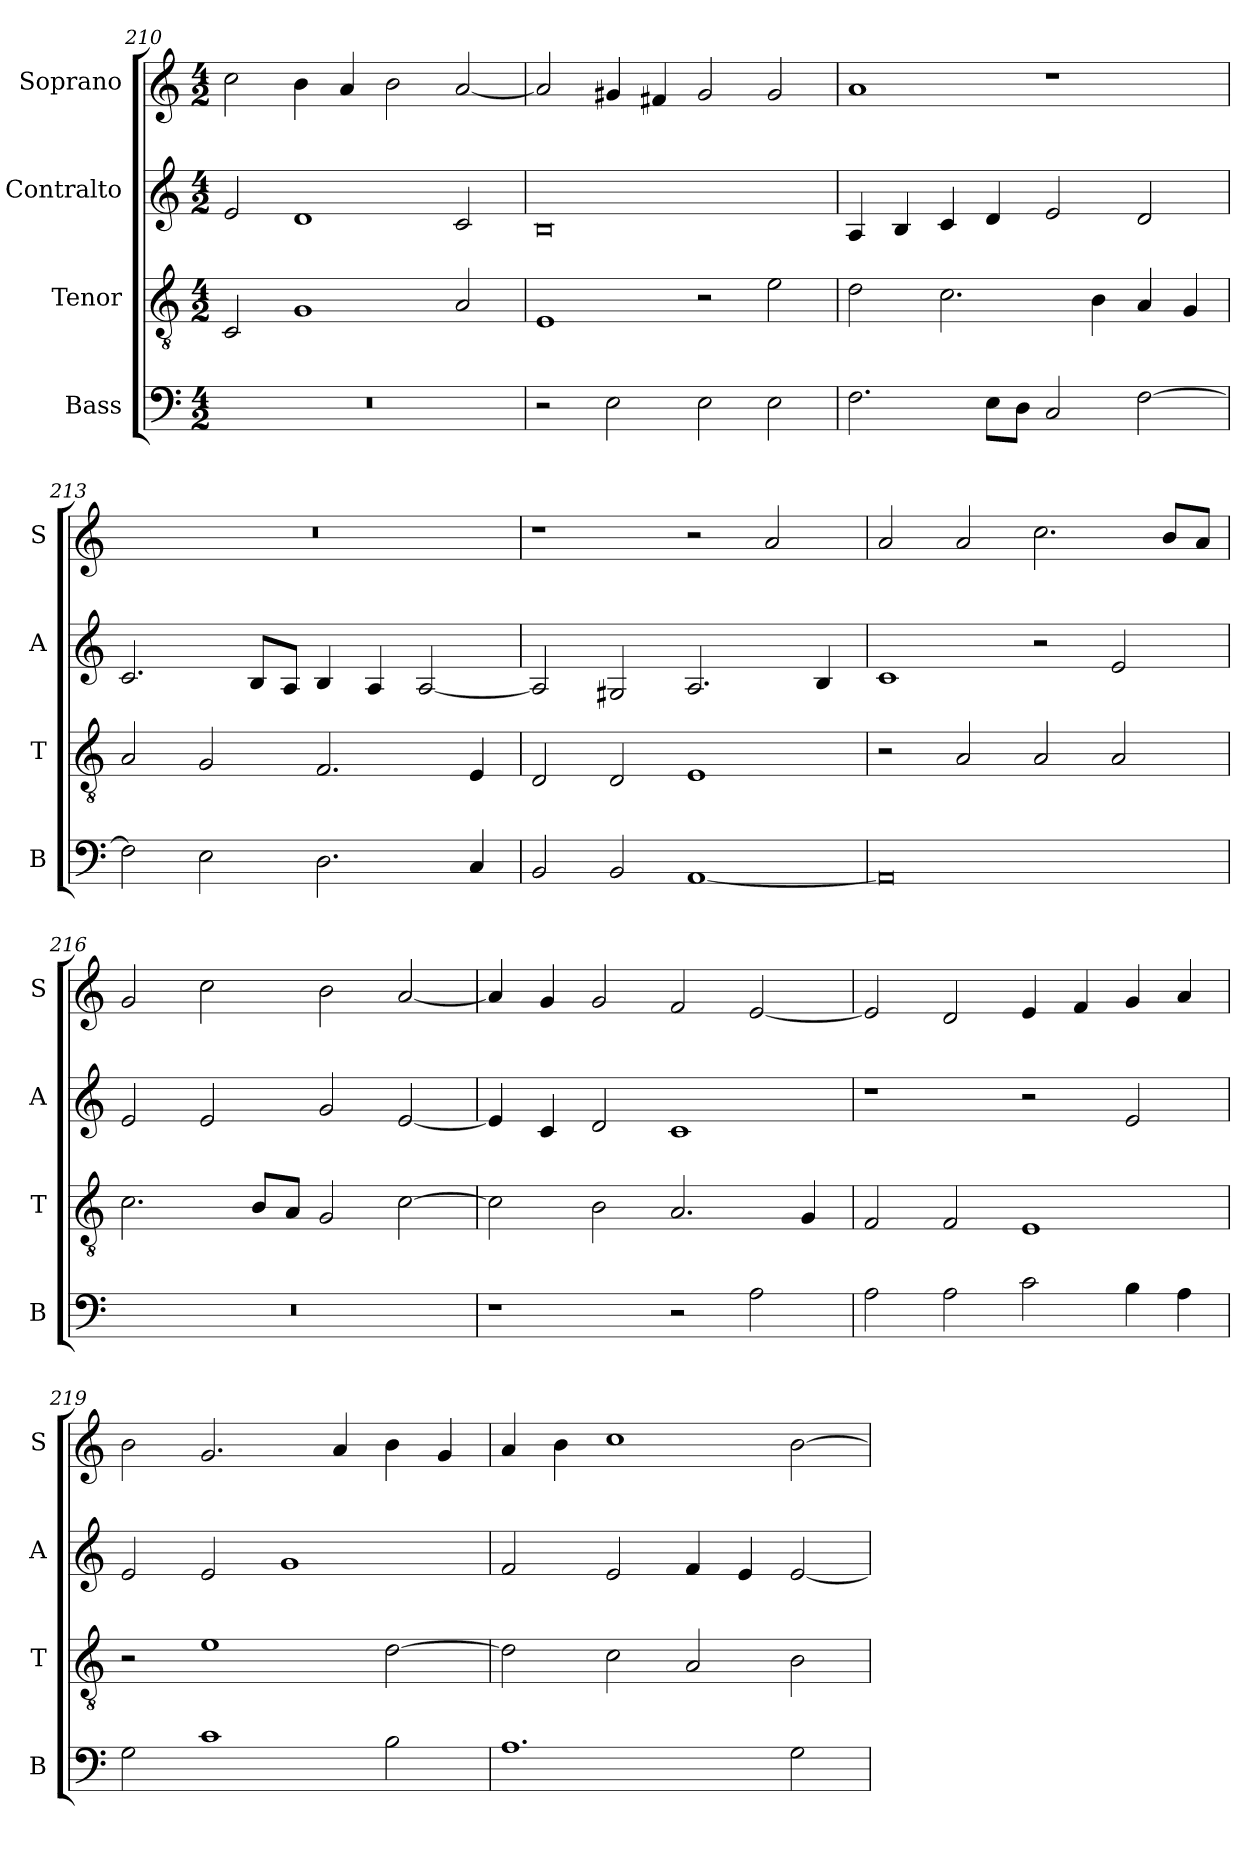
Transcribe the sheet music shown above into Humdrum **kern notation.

**kern	**kern	**kern	**kern
*part4	*part3	*part2	*part1
*staff4	*staff3	*staff2	*staff1
*I"Bass	*I"Tenor	*I"Contralto	*I"Soprano
*I'B	*I'T	*I'A	*I'S
*clefF4	*clefGv2	*clefG2	*clefG2
*k[]	*k[]	*k[]	*k[]
*A:aeo	*A:aeo	*A:aeo	*A:aeo
*M4/2	*M4/2	*M4/2	*M4/2
=210	=210	=210	=210
0r	2C	2e	2cc
.	1G	1d	4b
.	.	.	4a
.	.	.	2b
.	2A	2c	[2a
=211	=211	=211	=211
2r	1E	0B	2a]
2E	.	.	4g#X
.	.	.	4f#X
2E	2r	.	2g#
2E	2e	.	2g#
=212	=212	=212	=212
2.F	2d	4A	1a
.	.	4B	.
.	2.c	4c	.
8E\L	.	4d	.
8D\J	.	.	.
2C	.	2e	1r
.	4B	.	.
[2F	4A	2d	.
.	4G	.	.
=213	=213	=213	=213
2F]	2A	2.c	0r
2E	2G	.	.
.	.	8B/L	.
.	.	8A/J	.
2.D	2.F	4B	.
.	.	4A	.
.	.	[2A	.
4C	4E	.	.
=214	=214	=214	=214
2BB	2D	2A]	1r
2BB	2D	2G#X	.
[1AA	1E	2.A	2r
.	.	.	2a
.	.	4B	.
=215	=215	=215	=215
0AA]	2r	1c	2a
.	2A	.	2a
.	2A	2r	2.cc
.	2A	2e	.
.	.	.	8b/L
.	.	.	8a/J
=216	=216	=216	=216
0r	2.c	2e	2g
.	.	2e	2cc
.	8B/L	.	.
.	8A/J	.	.
.	2G	2g	2b
.	[2c	[2e	[2a
=217	=217	=217	=217
1r	2c]	4e]	4a]
.	.	4c	4g
.	2B	2d	2g
2r	2.A	1c	2f
2A	.	.	[2e
.	4G	.	.
=218	=218	=218	=218
2A	2F	1r	2e]
2A	2F	.	2d
2c	1E	2r	4e
.	.	.	4f
4B	.	2e	4g
4A	.	.	4a
=219	=219	=219	=219
2G	2r	2e	2b
1c	1e	2e	2.g
.	.	1g	.
.	.	.	4a
2B	[2d	.	4b
.	.	.	4g
=220	=220	=220	=220
1.A	2d]	2f	4a
.	.	.	4b
.	2c	2e	1cc
.	2A	4f	.
.	.	4e	.
2G	2B	[2e	[2b
=	=	=	=
*-	*-	*-	*-
